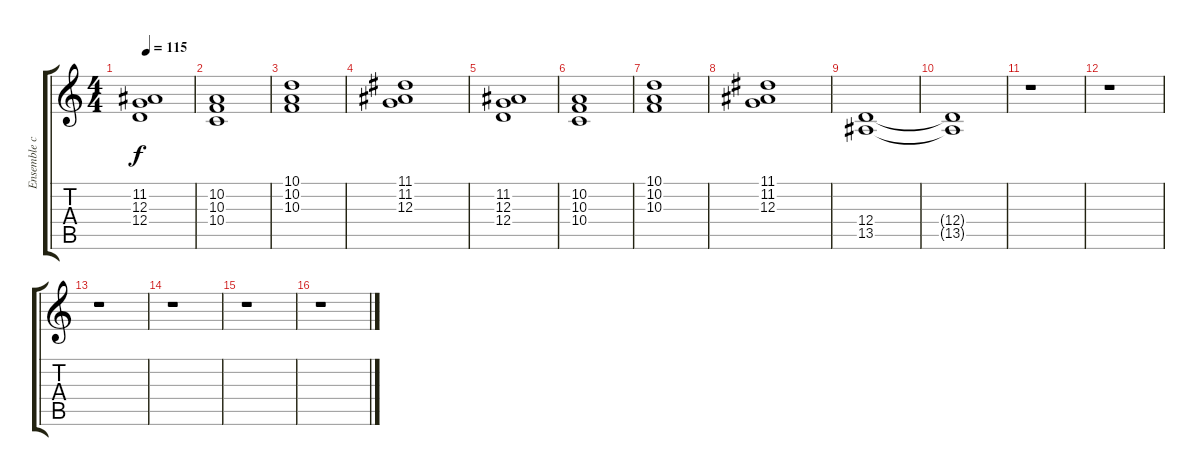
\track ("Ensemble cordes" "Ensemble c") {instrument stringensemble1}
\staff {score tabs}
\tuning (E4 B3 G3 D3 A2 E2) {hide}
\ts (4 4)
\tempo 115
\clef g2
\ks c
(11.2 12.3 12.4).1{dy f} |
(10.2 10.3 10.4).1 |
(10.1 10.2 10.3).1 |
(11.1 11.2 12.3).1 |
(11.2 12.3 12.4).1 |
(10.2 10.3 10.4).1 |
(10.1 10.2 10.3).1 |
(11.1 11.2 12.3).1 |
(12.4 13.5).1 |
(12.4{t} 13.5{t}).1 |
r.1 |
r.1 |
r.1 |
r.1 |
r.1 |
r.1
